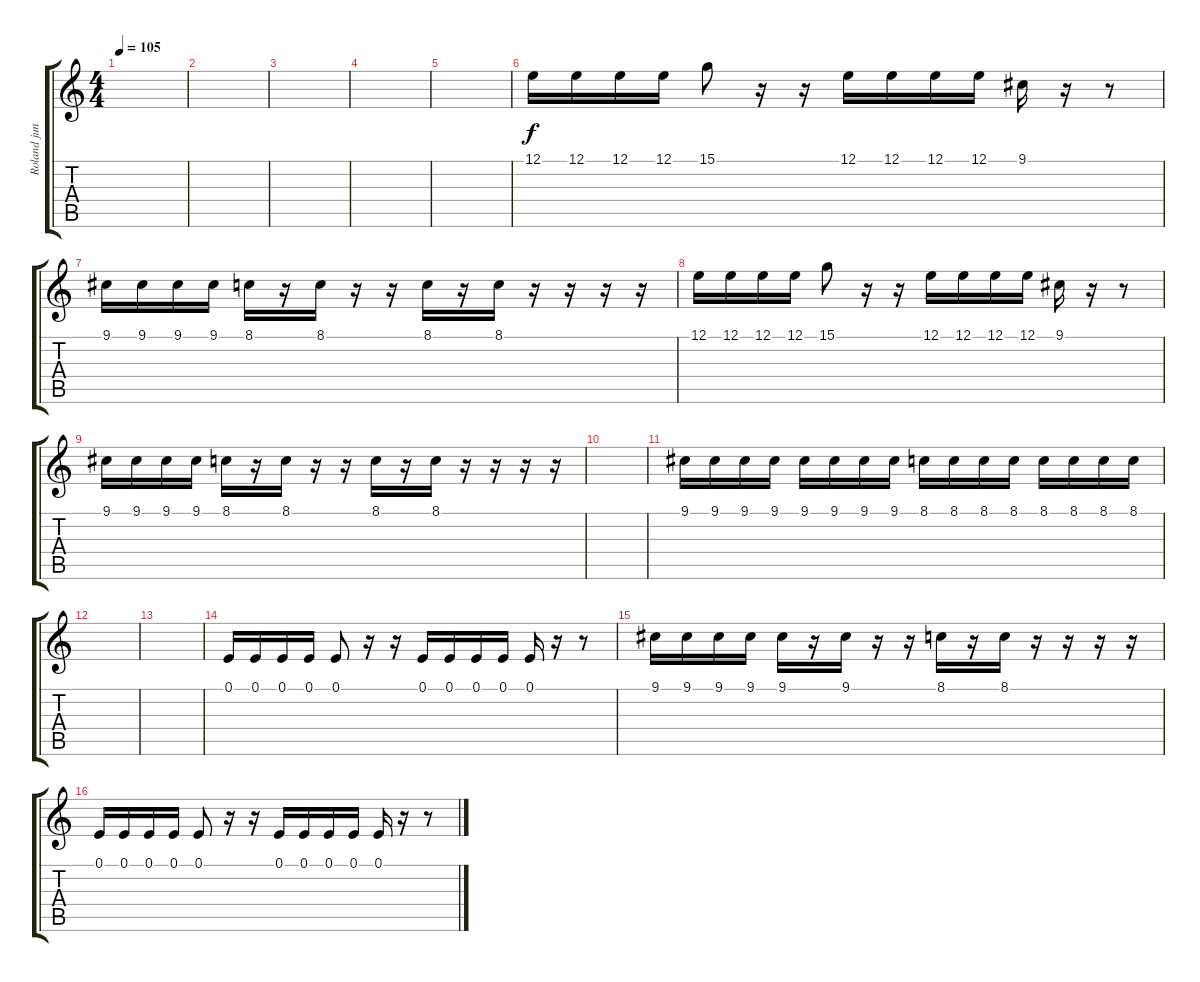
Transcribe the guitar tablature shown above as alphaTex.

\track ("Roland juno DI" "Roland jun") {instrument xylophone}
\staff {score tabs}
\tuning (E4 B3 G3 D3 A2 E2) {hide}
\ts (4 4)
\tempo 105
\clef g2
\ks c
|
|
|
|
|
12.1.16 12.1.16 12.1.16 12.1.16 15.1.8 r.16 r.16 12.1.16 12.1.16 12.1.16 12.1.16 9.1.16 r.16 r.8 |
9.1.16 9.1.16 9.1.16 9.1.16 8.1.16 r.16 8.1.16 r.16 r.16 8.1.16 r.16 8.1.16 r.16 r.16 r.16 r.16 |
12.1.16 12.1.16 12.1.16 12.1.16 15.1.8 r.16 r.16 12.1.16 12.1.16 12.1.16 12.1.16 9.1.16 r.16 r.8 |
9.1.16 9.1.16 9.1.16 9.1.16 8.1.16 r.16 8.1.16 r.16 r.16 8.1.16 r.16 8.1.16 r.16 r.16 r.16 r.16 |
|
9.1.16 9.1.16 9.1.16 9.1.16 9.1.16 9.1.16 9.1.16 9.1.16 8.1.16 8.1.16 8.1.16 8.1.16 8.1.16 8.1.16 8.1.16 8.1.16 |
|
|
0.1.16 0.1.16 0.1.16 0.1.16 0.1.8 r.16 r.16 0.1.16 0.1.16 0.1.16 0.1.16 0.1.16 r.16 r.8 |
9.1.16 9.1.16 9.1.16 9.1.16 9.1.16 r.16 9.1.16 r.16 r.16 8.1.16 r.16 8.1.16 r.16 r.16 r.16 r.16 |
0.1.16 0.1.16 0.1.16 0.1.16 0.1.8 r.16 r.16 0.1.16 0.1.16 0.1.16 0.1.16 0.1.16 r.16 r.8
